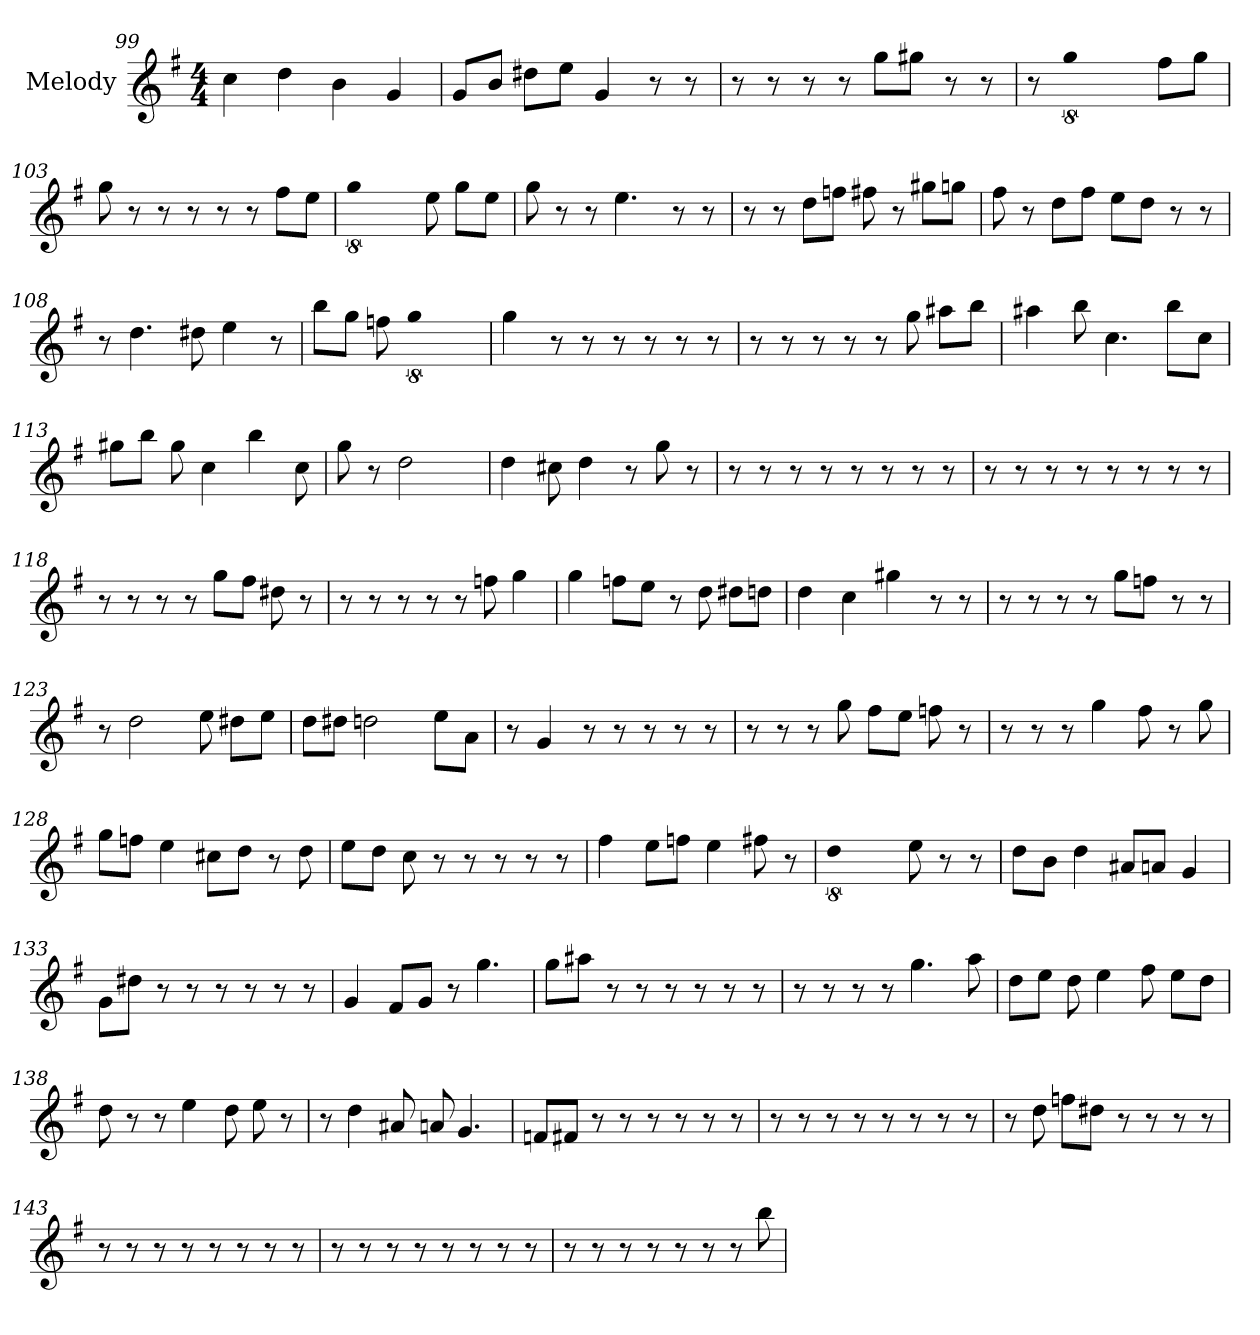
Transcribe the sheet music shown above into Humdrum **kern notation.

**kern
*part1
*staff1
*I"Melody
*clefG2
*k[f#]
*G:
*M4/4
=99
4cc
4dd
4b
4g
=100
8g/L
8b/J
8dd#\L
8ee\J
4g
8r
8r
=101
8r
8r
8r
8r
8gg\L
8gg#\J
8r
8r
=102
8r
!LO:N:vis=2
8%5gg
8ff#\L
8gg\J
=103
8gg
8r
8r
8r
8r
8r
8ff#\L
8ee\J
=104
!LO:N:vis=2
8%5gg
8ee
8gg\L
8ee\J
=105
8gg
8r
8r
4.ee
8r
8r
=106
8r
8r
8dd\L
8ff\J
8ff#
8r
8gg#\L
8gg\J
=107
8ff#
8r
8dd\L
8ff#\J
8ee\L
8dd\J
8r
8r
=108
8r
4.dd
8dd#
4ee
8r
=109
8bb\L
8gg\J
8ff
!LO:N:vis=2
8%5gg
=110
4gg
8r
8r
8r
8r
8r
8r
=111
8r
8r
8r
8r
8r
8gg
8aa#\L
8bb\J
=112
4aa#
8bb
4.cc
8bb\L
8cc\J
=113
8gg#\L
8bb\J
8gg#
4cc
4bb
8cc
=114
8gg
8r
!LO:N:vis=2
2.dd
=115
4dd
8cc#
4dd
8r
8gg
8r
=116
8r
8r
8r
8r
8r
8r
8r
8r
=117
8r
8r
8r
8r
8r
8r
8r
8r
=118
8r
8r
8r
8r
8gg\L
8ff#\J
8dd#
8r
=119
8r
8r
8r
8r
8r
8ff
4gg
=120
4gg
8ff\L
8ee\J
8r
8dd
8dd#\L
8dd\J
=121
4dd
4cc
4gg#
8r
8r
=122
8r
8r
8r
8r
8gg\L
8ff\J
8r
8r
=123
8r
2dd
8ee
8dd#\L
8ee\J
=124
8dd\L
8dd#\J
2dd
8ee\L
8a\J
=125
8r
4g
8r
8r
8r
8r
8r
=126
8r
8r
8r
8gg
8ff#\L
8ee\J
8ff
8r
=127
8r
8r
8r
4gg
8ff#
8r
8gg
=128
8gg\L
8ff\J
4ee
8cc#\L
8dd\J
8r
8dd
=129
8ee\L
8dd\J
8cc
8r
8r
8r
8r
8r
=130
4ff#
8ee\L
8ff\J
4ee
8ff#
8r
=131
!LO:N:vis=2
8%5dd
8ee
8r
8r
=132
8dd\L
8b\J
4dd
8a#/L
8a/J
4g
=133
8g\L
8dd#\J
8r
8r
8r
8r
8r
8r
=134
4g
8f#/L
8g/J
8r
4.gg
=135
8gg\L
8aa#\J
8r
8r
8r
8r
8r
8r
=136
8r
8r
8r
8r
4.gg
8aa
=137
8dd\L
8ee\J
8dd
4ee
8ff#
8ee\L
8dd\J
=138
8dd
8r
8r
4ee
8dd
8ee
8r
=139
8r
4dd
8a#
8a
4.g
=140
8f/L
8f#/J
8r
8r
8r
8r
8r
8r
=141
8r
8r
8r
8r
8r
8r
8r
8r
=142
8r
8dd
8ff\L
8dd#\J
8r
8r
8r
8r
=143
8r
8r
8r
8r
8r
8r
8r
8r
=144
8r
8r
8r
8r
8r
8r
8r
8r
=145
8r
8r
8r
8r
8r
8r
8r
8bb
=
*-
